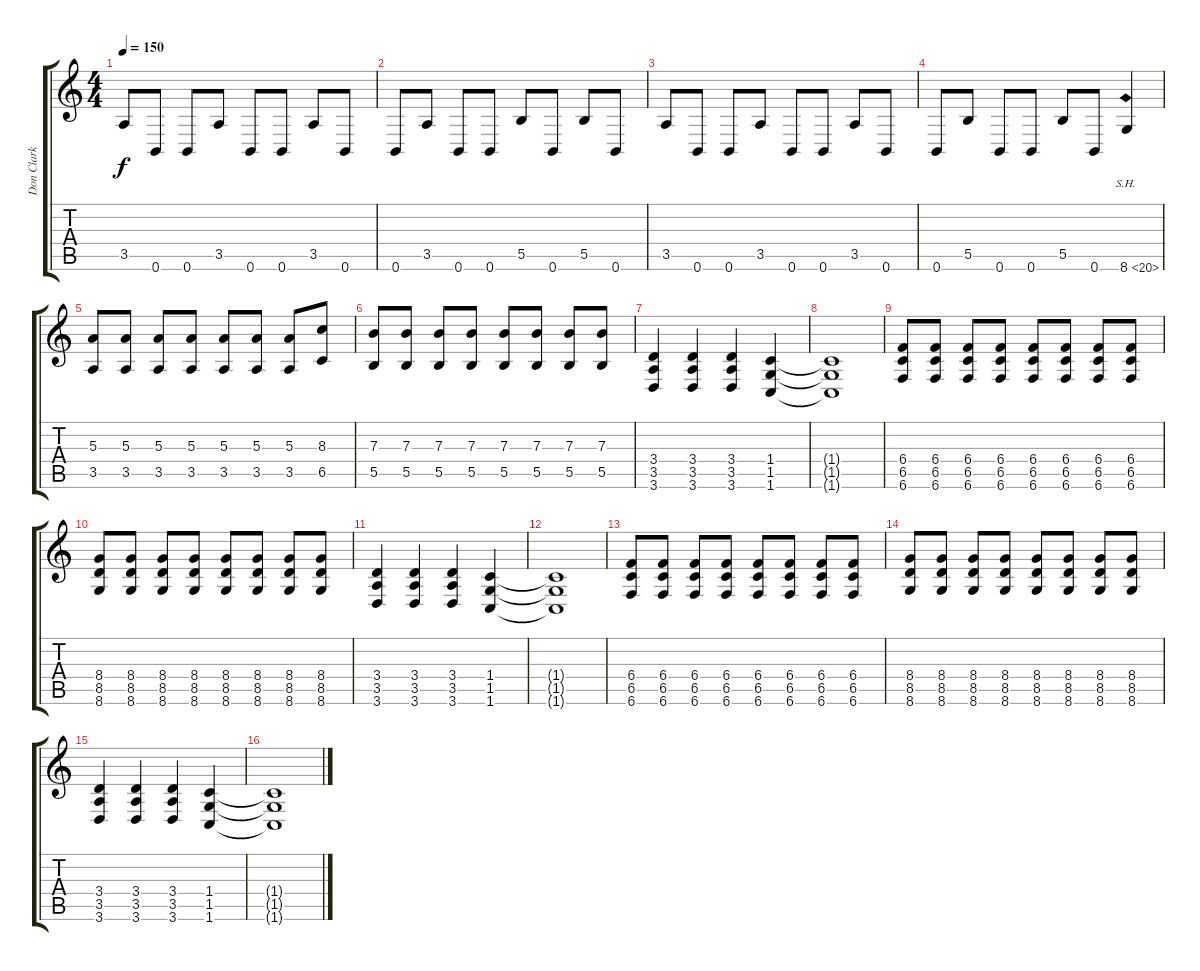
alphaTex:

\track ("Don Clark" "Don Clark") {instrument distortionguitar}
\staff {score tabs}
\tuning (Db4 Ab3 E3 B2 Gb2 B1) {hide}
\ts (4 4)
\tempo 150
\clef g2
\ks c
3.5.8{dy f} 0.6.8 0.6.8 3.5.8 0.6.8 0.6.8 3.5.8 0.6.8 |
0.6.8 3.5.8 0.6.8 0.6.8 5.5.8 0.6.8 5.5.8 0.6.8 |
3.5.8 0.6.8 0.6.8 3.5.8 0.6.8 0.6.8 3.5.8 0.6.8 |
0.6.8 5.5.8 0.6.8 0.6.8 5.5.8 0.6.8 8.6{sh 12}.4 |
(5.3 3.5).8 (5.3 3.5).8 (5.3 3.5).8 (5.3 3.5).8 (5.3 3.5).8 (5.3 3.5).8 (5.3 3.5).8 (8.3 6.5).8 |
(7.3 5.5).8 (7.3 5.5).8 (7.3 5.5).8 (7.3 5.5).8 (7.3 5.5).8 (7.3 5.5).8 (7.3 5.5).8 (7.3 5.5).8 |
(3.4 3.5 3.6).4 (3.4 3.5 3.6).4 (3.4 3.5 3.6).4 (1.4 1.5 1.6).4 |
(1.4{t} 1.5{t} 1.6{t}).1 |
(6.4 6.5 6.6).8 (6.4 6.5 6.6).8 (6.4 6.5 6.6).8 (6.4 6.5 6.6).8 (6.4 6.5 6.6).8 (6.4 6.5 6.6).8 (6.4 6.5 6.6).8 (6.4 6.5 6.6).8 |
(8.4 8.5 8.6).8 (8.4 8.5 8.6).8 (8.4 8.5 8.6).8 (8.4 8.5 8.6).8 (8.4 8.5 8.6).8 (8.4 8.5 8.6).8 (8.4 8.5 8.6).8 (8.4 8.5 8.6).8 |
(3.4 3.5 3.6).4 (3.4 3.5 3.6).4 (3.4 3.5 3.6).4 (1.4 1.5 1.6).4 |
(1.4{t} 1.5{t} 1.6{t}).1 |
(6.4 6.5 6.6).8 (6.4 6.5 6.6).8 (6.4 6.5 6.6).8 (6.4 6.5 6.6).8 (6.4 6.5 6.6).8 (6.4 6.5 6.6).8 (6.4 6.5 6.6).8 (6.4 6.5 6.6).8 |
(8.4 8.5 8.6).8 (8.4 8.5 8.6).8 (8.4 8.5 8.6).8 (8.4 8.5 8.6).8 (8.4 8.5 8.6).8 (8.4 8.5 8.6).8 (8.4 8.5 8.6).8 (8.4 8.5 8.6).8 |
(3.4 3.5 3.6).4 (3.4 3.5 3.6).4 (3.4 3.5 3.6).4 (1.4 1.5 1.6).4 |
(1.4{t} 1.5{t} 1.6{t}).1
